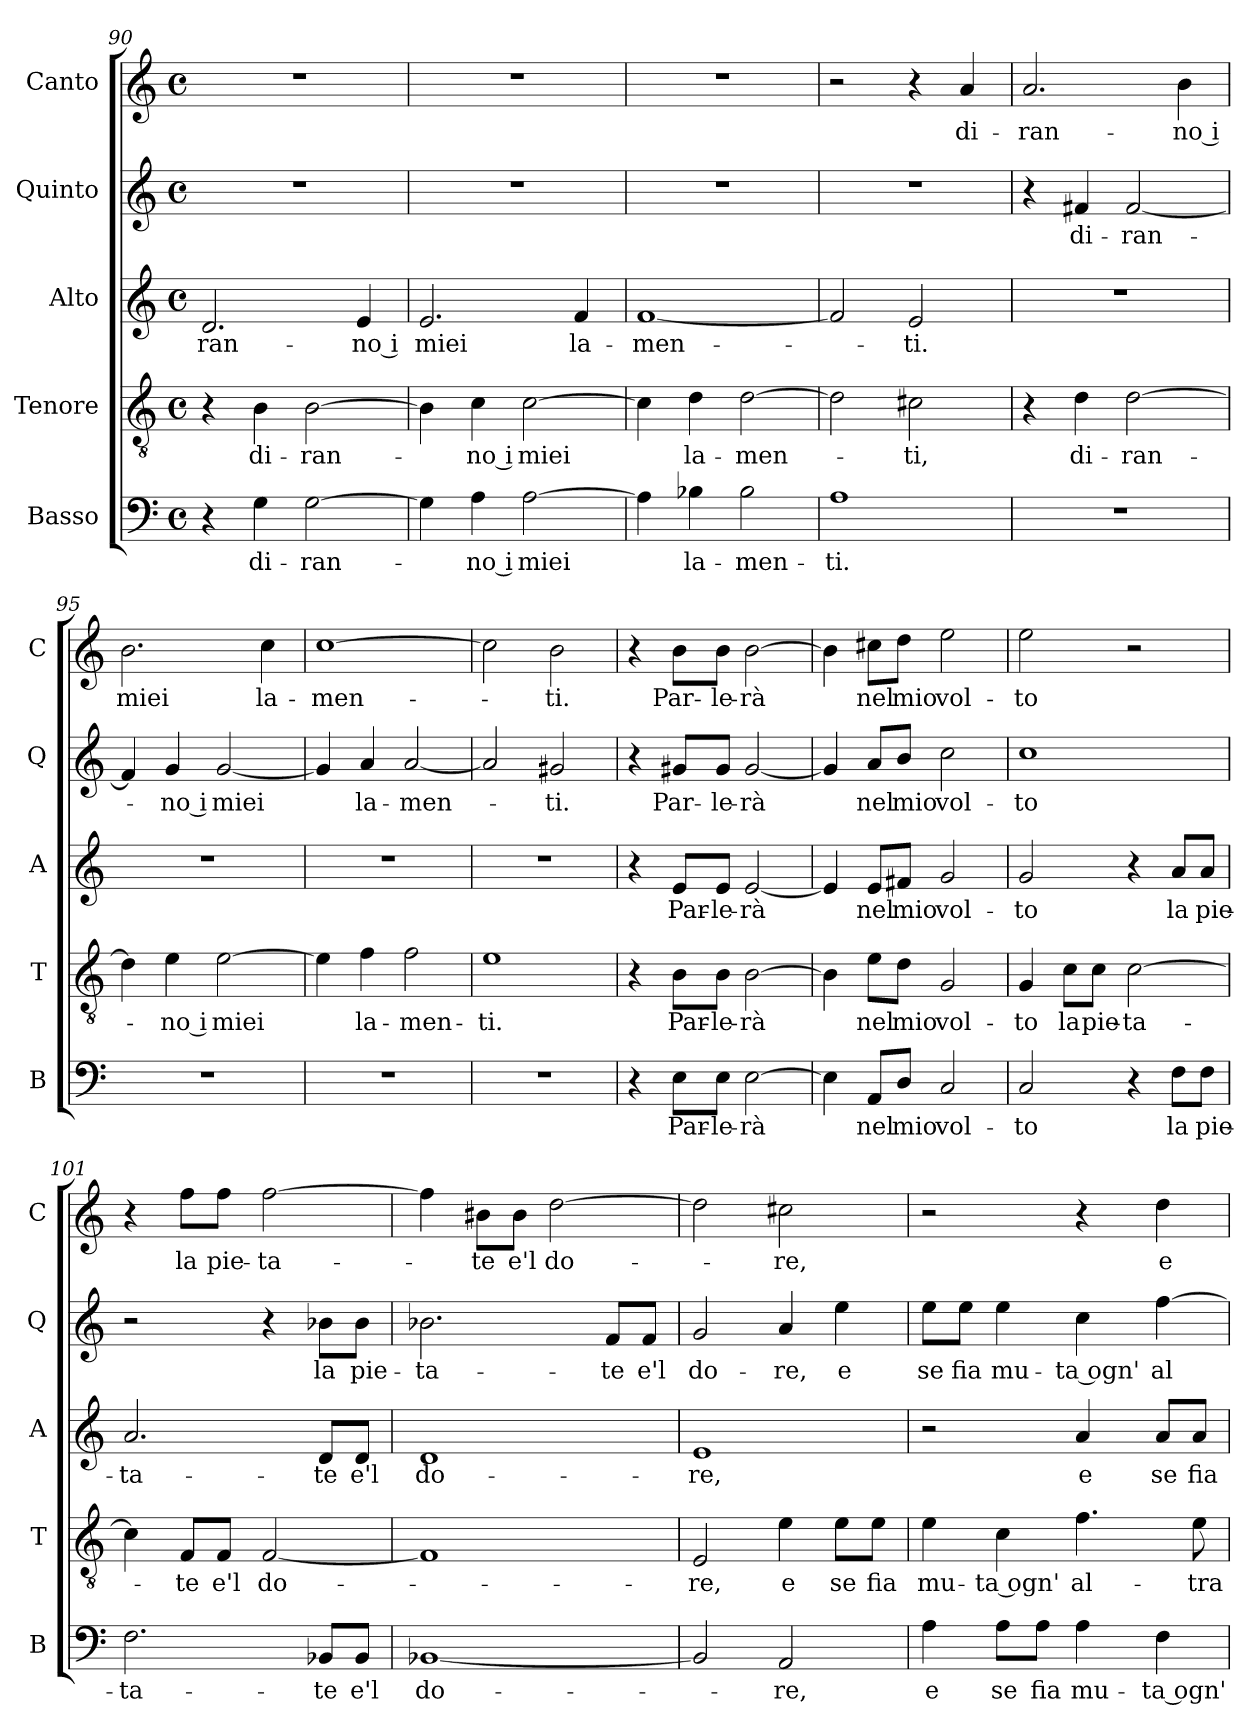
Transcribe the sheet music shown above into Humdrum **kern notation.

**kern	**text	**kern	**text	**kern	**text	**kern	**text	**kern	**text
*part5	*part5	*part4	*part4	*part3	*part3	*part2	*part2	*part1	*part1
*staff5	*staff5	*staff4	*staff4	*staff3	*staff3	*staff2	*staff2	*staff1	*staff1
*I"Basso	*	*I"Tenore	*	*I"Alto	*	*I"Quinto	*	*I"Canto	*
*I'B	*	*I'T	*	*I'A	*	*I'Q	*	*I'C	*
!!LO:LB:g=z
*clefF4	*	*clefGv2	*	*clefG2	*	*clefG2	*	*clefG2	*
*k[]	*	*k[]	*	*k[]	*	*k[]	*	*k[]	*
*C:	*	*C:	*	*C:	*	*C:	*	*C:	*
*M4/4	*	*M4/4	*	*M4/4	*	*M4/4	*	*M4/4	*
*met(c)	*	*met(c)	*	*met(c)	*	*met(c)	*	*met(c)	*
=90	=90	=90	=90	=90	=90	=90	=90	=90	=90
!	!	!	!	!	!LO:LY:b	!	!	!	!
4r	.	4r	.	2.d/	-ran-	1r	.	1r	.
!	!LO:LY:b	!	!LO:LY:b	!	!	!	!	!	!
4G\	di-	4B\	di-	.	.	.	.	.	.
!	!LO:LY:b	!	!LO:LY:b	!	!	!	!	!	!
[2G\	-ran-	[2B\	-ran-	.	.	.	.	.	.
!	!	!	!	!	!LO:LY:b	!	!	!	!
.	.	.	.	4e/	-no i	.	.	.	.
=91	=91	=91	=91	=91	=91	=91	=91	=91	=91
!	!	!	!	!	!LO:LY:b	!	!	!	!
4G\]	.	4B\]	.	2.e/	miei	1r	.	1r	.
!	!LO:LY:b	!	!LO:LY:b	!	!	!	!	!	!
4A\	-no i	4c\	-no i	.	.	.	.	.	.
!	!LO:LY:b	!	!LO:LY:b	!	!	!	!	!	!
[2A\	miei	[2c\	miei	.	.	.	.	.	.
!	!	!	!	!	!LO:LY:b	!	!	!	!
.	.	.	.	4f/	la-	.	.	.	.
=92	=92	=92	=92	=92	=92	=92	=92	=92	=92
!	!	!	!	!	!LO:LY:b	!	!	!	!
4A\]	.	4c\]	.	[1f	-men-	1r	.	1r	.
!	!LO:LY:b	!	!LO:LY:b	!	!	!	!	!	!
4B-X\	la-	4d\	la-	.	.	.	.	.	.
!	!LO:LY:b	!	!LO:LY:b	!	!	!	!	!	!
2B-\	-men-	[2d\	-men-	.	.	.	.	.	.
=93	=93	=93	=93	=93	=93	=93	=93	=93	=93
!	!LO:LY:b	!	!	!	!	!	!	!	!
1A	-ti.	2d\]	.	2f/]	.	1r	.	2r	.
!	!	!	!LO:LY:b	!	!LO:LY:b	!	!	!	!
.	.	2c#X\	-ti,	2e/	-ti.	.	.	4r	.
!	!	!	!	!	!	!	!	!	!LO:LY:b
.	.	.	.	.	.	.	.	4a/	di-
=94	=94	=94	=94	=94	=94	=94	=94	=94	=94
!	!	!	!	!	!	!	!	!	!LO:LY:b
1r	.	4r	.	1r	.	4r	.	2.a/	-ran-
!	!	!	!LO:LY:b	!	!	!	!LO:LY:b	!	!
.	.	4d\	di-	.	.	4f#X/	di-	.	.
!	!	!	!LO:LY:b	!	!	!	!LO:LY:b	!	!
.	.	[2d\	-ran-	.	.	[2f#/	-ran-	.	.
!	!	!	!	!	!	!	!	!	!LO:LY:b
.	.	.	.	.	.	.	.	4b\	-no i
=95	=95	=95	=95	=95	=95	=95	=95	=95	=95
!	!	!	!	!	!	!	!	!	!LO:LY:b
1r	.	4d\]	.	1r	.	4f#/]	.	2.b\	miei
!	!	!	!LO:LY:b	!	!	!	!LO:LY:b	!	!
.	.	4e\	-no i	.	.	4g/	-no i	.	.
!	!	!	!LO:LY:b	!	!	!	!LO:LY:b	!	!
.	.	[2e\	miei	.	.	[2g/	miei	.	.
!	!	!	!	!	!	!	!	!	!LO:LY:b
.	.	.	.	.	.	.	.	4cc\	la-
!!LO:LB:g=z
=96	=96	=96	=96	=96	=96	=96	=96	=96	=96
!	!	!	!	!	!	!	!	!	!LO:LY:b
1r	.	4e\]	.	1r	.	4g/]	.	[1cc	-men-
!	!	!	!LO:LY:b	!	!	!	!LO:LY:b	!	!
.	.	4f\	la-	.	.	4a/	la-	.	.
!	!	!	!LO:LY:b	!	!	!	!LO:LY:b	!	!
.	.	2f\	-men-	.	.	[2a/	-men-	.	.
=97	=97	=97	=97	=97	=97	=97	=97	=97	=97
!	!	!	!LO:LY:b	!	!	!	!	!	!
1r	.	1e	-ti.	1r	.	2a/]	.	2cc\]	.
!	!	!	!	!	!	!	!LO:LY:b	!	!LO:LY:b
.	.	.	.	.	.	2g#X/	-ti.	2b\	-ti.
=98	=98	=98	=98	=98	=98	=98	=98	=98	=98
4r	.	4r	.	4r	.	4r	.	4r	.
!	!LO:LY:b	!	!LO:LY:b	!	!LO:LY:b	!	!LO:LY:b	!	!LO:LY:b
8E\L	Par-	8B\L	Par-	8e/L	Par-	8g#X/L	Par-	8b\L	Par-
!	!LO:LY:b	!	!LO:LY:b	!	!LO:LY:b	!	!LO:LY:b	!	!LO:LY:b
8E\J	-le-	8B\J	-le-	8e/J	-le-	8g#/J	-le-	8b\J	-le-
!	!LO:LY:b	!	!LO:LY:b	!	!LO:LY:b	!	!LO:LY:b	!	!LO:LY:b
[2E\	-rà	[2B\	-rà	[2e/	-rà	[2g#/	-rà	[2b\	-rà
=99	=99	=99	=99	=99	=99	=99	=99	=99	=99
4E\]	.	4B\]	.	4e/]	.	4g#/]	.	4b\]	.
!	!LO:LY:b	!	!LO:LY:b	!	!LO:LY:b	!	!LO:LY:b	!	!LO:LY:b
8AA/L	nel	8e\L	nel	8e/L	nel	8a/L	nel	8cc#X\L	nel
!	!LO:LY:b	!	!LO:LY:b	!	!LO:LY:b	!	!LO:LY:b	!	!LO:LY:b
8D/J	mio	8d\J	mio	8f#X/J	mio	8b/J	mio	8dd\J	mio
!	!LO:LY:b	!	!LO:LY:b	!	!LO:LY:b	!	!LO:LY:b	!	!LO:LY:b
2C/	vol-	2G/	vol-	2g/	vol-	2cc\	vol-	2ee\	vol-
=100	=100	=100	=100	=100	=100	=100	=100	=100	=100
!	!LO:LY:b	!	!LO:LY:b	!	!LO:LY:b	!	!LO:LY:b	!	!LO:LY:b
2C/	-to	4G/	-to	2g/	-to	1cc	-to	2ee\	-to
!	!	!	!LO:LY:b	!	!	!	!	!	!
.	.	8c\L	la	.	.	.	.	.	.
!	!	!	!LO:LY:b	!	!	!	!	!	!
.	.	8c\J	pie-	.	.	.	.	.	.
!	!	!	!LO:LY:b	!	!	!	!	!	!
4r	.	[2c\	-ta-	4r	.	.	.	2r	.
!	!LO:LY:b	!	!	!	!LO:LY:b	!	!	!	!
8F\L	la	.	.	8a/L	la	.	.	.	.
!	!LO:LY:b	!	!	!	!LO:LY:b	!	!	!	!
8F\J	pie-	.	.	8a/J	pie-	.	.	.	.
=101	=101	=101	=101	=101	=101	=101	=101	=101	=101
!	!LO:LY:b	!	!	!	!LO:LY:b	!	!	!	!
2.F\	-ta-	4c\]	.	2.a/	-ta-	2r	.	4r	.
!	!	!	!LO:LY:b	!	!	!	!	!	!LO:LY:b
.	.	8F/L	-te	.	.	.	.	8ff\L	la
!	!	!	!LO:LY:b	!	!	!	!	!	!LO:LY:b
.	.	8F/J	e'l	.	.	.	.	8ff\J	pie-
!	!	!	!LO:LY:b	!	!	!	!	!	!LO:LY:b
.	.	[2F/	do-	.	.	4r	.	[2ff\	-ta-
!	!LO:LY:b	!	!	!	!LO:LY:b	!	!LO:LY:b	!	!
8BB-X/L	-te	.	.	8d/L	-te	8b-X\L	la	.	.
!	!LO:LY:b	!	!	!	!LO:LY:b	!	!LO:LY:b	!	!
8BB-/J	e'l	.	.	8d/J	e'l	8b-\J	pie-	.	.
!!LO:PB:g=z
=102	=102	=102	=102	=102	=102	=102	=102	=102	=102
!	!LO:LY:b	!	!	!	!LO:LY:b	!	!LO:LY:b	!	!
[1BB-X	do-	1F]	.	1d	do-	2.b-X\	-ta-	4ff\]	.
!	!	!	!	!	!	!	!	!	!LO:LY:b
.	.	.	.	.	.	.	.	8b#X\L	-te
!	!	!	!	!	!	!	!	!	!LO:LY:b
.	.	.	.	.	.	.	.	8b#\J	e'l
!	!	!	!	!	!	!	!	!	!LO:LY:b
.	.	.	.	.	.	.	.	[2dd\	do-
!	!	!	!	!	!	!	!LO:LY:b	!	!
.	.	.	.	.	.	8f/L	-te	.	.
!	!	!	!	!	!	!	!LO:LY:b	!	!
.	.	.	.	.	.	8f/J	e'l	.	.
=103	=103	=103	=103	=103	=103	=103	=103	=103	=103
!	!	!	!LO:LY:b	!	!LO:LY:b	!	!LO:LY:b	!	!
2BB-/]	.	2E/	-re,	1e	-re,	2g/	do-	2dd\]	.
!	!LO:LY:b	!	!LO:LY:b	!	!	!	!LO:LY:b	!	!LO:LY:b
2AA/	-re,	4e\	e	.	.	4a/	-re,	2cc#X\	-re,
!	!	!	!LO:LY:b	!	!	!	!LO:LY:b	!	!
.	.	8e\L	se	.	.	4ee\	e	.	.
!	!	!	!LO:LY:b	!	!	!	!	!	!
.	.	8e\J	fia	.	.	.	.	.	.
=104	=104	=104	=104	=104	=104	=104	=104	=104	=104
!	!LO:LY:b	!	!LO:LY:b	!	!	!	!LO:LY:b	!	!
4A\	e	4e\	mu-	2r	.	8ee\L	se	2r	.
!	!	!	!	!	!	!	!LO:LY:b	!	!
.	.	.	.	.	.	8ee\J	fia	.	.
!	!LO:LY:b	!	!LO:LY:b	!	!	!	!LO:LY:b	!	!
8A\L	se	4c\	-ta ogn'	.	.	4ee\	mu-	.	.
!	!LO:LY:b	!	!	!	!	!	!	!	!
8A\J	fia	.	.	.	.	.	.	.	.
!	!LO:LY:b	!	!LO:LY:b	!	!LO:LY:b	!	!LO:LY:b	!	!
4A\	mu-	4.f\	al-	4a/	e	4cc\	-ta ogn'	4r	.
!	!LO:LY:b	!	!	!	!LO:LY:b	!	!LO:LY:b	!	!LO:LY:b
4F\	-ta ogn'	.	.	8a/L	se	[4ff\	al-	4dd\	e
!	!	!	!LO:LY:b	!	!LO:LY:b	!	!	!	!
.	.	8e\	-tra	8a/J	fia	.	.	.	.
=	=	=	=	=	=	=	=	=	=
*-	*-	*-	*-	*-	*-	*-	*-	*-	*-
